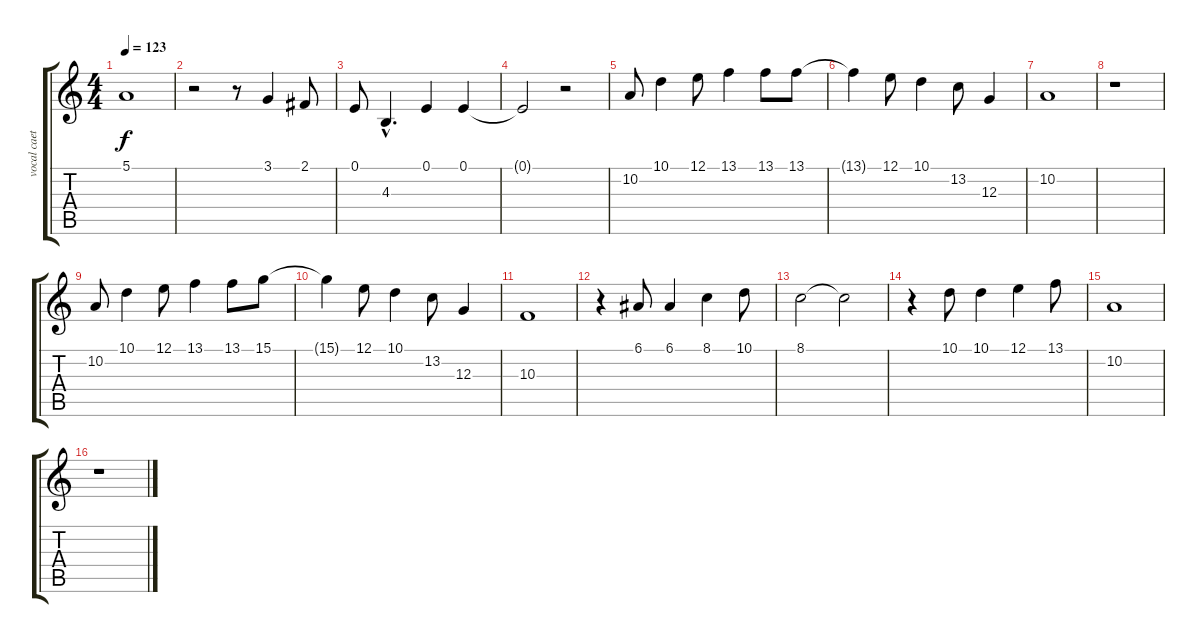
\track ("vocal caetano velosso" "vocal caet") {instrument flute}
\staff {score tabs}
\tuning (E4 B3 G3 D3 A2 E2) {hide}
\ts (4 4)
\tempo 123
\clef g2
\ks c
5.1.1{dy f} |
r.2 r.8 3.1.4 2.1.8 |
0.1.8 4.3{hac}.4{d} 0.1.4 0.1.4 |
0.1{t}.2 r.2 |
10.2.8 10.1.4 12.1.8 13.1.4 13.1.8 13.1.8 |
13.1{t}.4 12.1.8 10.1.4 13.2.8 12.3.4 |
10.2.1 |
r.1 |
10.2.8 10.1.4 12.1.8 13.1.4 13.1.8 15.1.8 |
15.1{t}.4 12.1.8 10.1.4 13.2.8 12.3.4 |
10.3.1 |
r.4 6.1.8 6.1.4 8.1.4 10.1.8 |
8.1.2 8.1{t}.2 |
r.4 10.1.8 10.1.4 12.1.4 13.1.8 |
10.2.1 |
r.1
